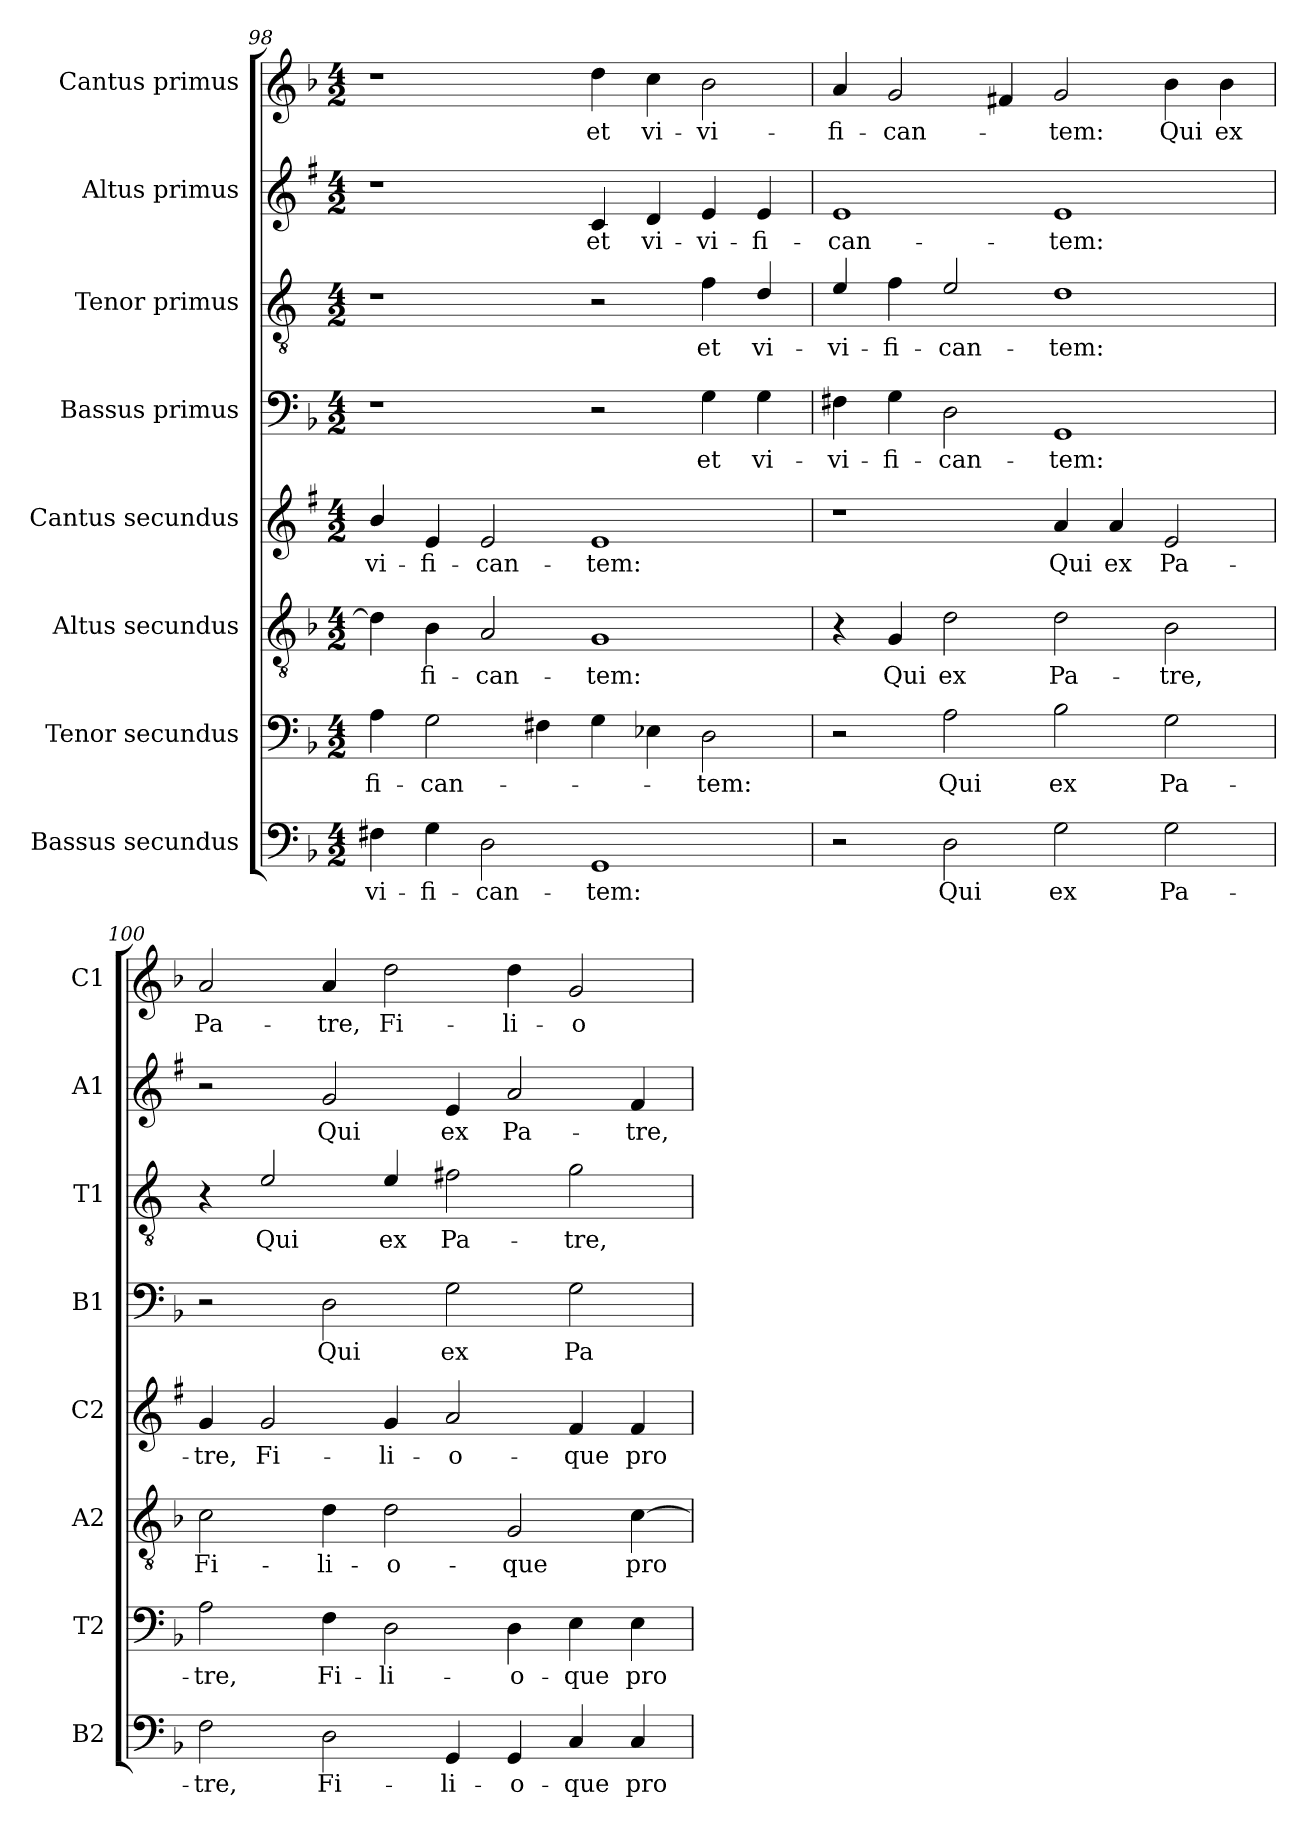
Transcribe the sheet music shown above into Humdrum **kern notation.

**kern	**text	**kern	**text	**kern	**text	**kern	**text	**kern	**text	**kern	**text	**kern	**text	**kern	**text
*part8	*part8	*part7	*part7	*part6	*part6	*part5	*part5	*part4	*part4	*part3	*part3	*part2	*part2	*part1	*part1
*staff8	*staff8	*staff7	*staff7	*staff6	*staff6	*staff5	*staff5	*staff4	*staff4	*staff3	*staff3	*staff2	*staff2	*staff1	*staff1
*I"Bassus secundus	*	*I"Tenor secundus	*	*I"Altus secundus	*	*I"Cantus secundus	*	*I"Bassus primus	*	*I"Tenor primus	*	*I"Altus primus	*	*I"Cantus primus	*
*I'B2	*	*I'T2	*	*I'A2	*	*I'C2	*	*I'B1	*	*I'T1	*	*I'A1	*	*I'C1	*
*clefF4	*	*clefF4	*	*clefGv2	*	*clefG2	*	*clefF4	*	*clefGv2	*	*clefG2	*	*clefG2	*
*	*	*	*	*	*	*ITrd1c2	*	*	*	*ITrd4c7	*	*ITrd1c2	*	*	*
*k[b-]	*	*k[b-]	*	*k[b-]	*	*k[b-]	*	*k[b-]	*	*k[b-]	*	*k[b-]	*	*k[b-]	*
*F:	*	*F:	*	*F:	*	*F:	*	*F:	*	*F:	*	*F:	*	*F:	*
*M4/2	*	*M4/2	*	*M4/2	*	*M4/2	*	*M4/2	*	*M4/2	*	*M4/2	*	*M4/2	*
=98	=98	=98	=98	=98	=98	=98	=98	=98	=98	=98	=98	=98	=98	=98	=98
!	!LO:LY:b	!	!LO:LY:b	!	!	!	!LO:LY:b	!	!	!	!	!	!	!	!
4F#X\	-vi-	4A\	-fi-	4d\]	.	4a/	-vi-	1r	.	1r	.	1r	.	1r	.
!	!LO:LY:b	!	!LO:LY:b	!	!LO:LY:b	!	!LO:LY:b	!	!	!	!	!	!	!	!
4G\	-fi-	2G\	-can-	4B-\	-fi-	4d/	-fi-	.	.	.	.	.	.	.	.
!	!LO:LY:b	!	!	!	!LO:LY:b	!	!LO:LY:b	!	!	!	!	!	!	!	!
2D\	-can-	.	.	2A/	-can-	2d/	-can-	.	.	.	.	.	.	.	.
.	.	4F#X\	.	.	.	.	.	.	.	.	.	.	.	.	.
!	!LO:LY:b	!	!	!	!LO:LY:b	!	!LO:LY:b	!	!	!	!	!	!LO:LY:b	!	!LO:LY:b
1GG	-tem:	4G\	.	1G	-tem:	1d	-tem:	2r	.	2r	.	4B-/	et	4dd\	et
!	!	!	!	!	!	!	!	!	!	!	!	!	!LO:LY:b	!	!LO:LY:b
.	.	4E-X\	.	.	.	.	.	.	.	.	.	4c/	vi-	4cc\	vi-
!	!	!	!LO:LY:b	!	!	!	!	!	!LO:LY:b	!	!LO:LY:b	!	!LO:LY:b	!	!LO:LY:b
.	.	2D\	-tem:	.	.	.	.	4G\	et	4B-\	et	4d/	-vi-	2b-\	-vi-
!	!	!	!	!	!	!	!	!	!LO:LY:b	!	!LO:LY:b	!	!LO:LY:b	!	!
.	.	.	.	.	.	.	.	4G\	vi-	4G/	vi-	4d/	-fi-	.	.
!!LO:LB:g=z
=99	=99	=99	=99	=99	=99	=99	=99	=99	=99	=99	=99	=99	=99	=99	=99
!	!	!	!	!	!	!	!	!	!LO:LY:b	!	!LO:LY:b	!	!LO:LY:b	!	!LO:LY:b
2r	.	2r	.	4r	.	1r	.	4F#X\	-vi-	4A/	-vi-	1d	-can-	4a/	-fi-
!	!	!	!	!	!LO:LY:b	!	!	!	!LO:LY:b	!	!LO:LY:b	!	!	!	!LO:LY:b
.	.	.	.	4G/	Qui	.	.	4G\	-fi-	4B-\	-fi-	.	.	2g/	-can-
!	!LO:LY:b	!	!LO:LY:b	!	!LO:LY:b	!	!	!	!LO:LY:b	!	!LO:LY:b	!	!	!	!
2D\	Qui	2A\	Qui	2d\	ex	.	.	2D\	-can-	2A/	-can-	.	.	.	.
.	.	.	.	.	.	.	.	.	.	.	.	.	.	4f#X/	.
!	!LO:LY:b	!	!LO:LY:b	!	!LO:LY:b	!	!LO:LY:b	!	!LO:LY:b	!	!LO:LY:b	!	!LO:LY:b	!	!LO:LY:b
2G\	ex	2B-\	ex	2d\	Pa-	4g/	Qui	1GG	-tem:	1G	-tem:	1d	-tem:	2g/	-tem:
!	!	!	!	!	!	!	!LO:LY:b	!	!	!	!	!	!	!	!
.	.	.	.	.	.	4g/	ex	.	.	.	.	.	.	.	.
!	!LO:LY:b	!	!LO:LY:b	!	!LO:LY:b	!	!LO:LY:b	!	!	!	!	!	!	!	!LO:LY:b
2G\	Pa-	2G\	Pa-	2B-\	-tre,	2d/	Pa-	.	.	.	.	.	.	4b-\	Qui
!	!	!	!	!	!	!	!	!	!	!	!	!	!	!	!LO:LY:b
.	.	.	.	.	.	.	.	.	.	.	.	.	.	4b-\	ex
=100	=100	=100	=100	=100	=100	=100	=100	=100	=100	=100	=100	=100	=100	=100	=100
!	!LO:LY:b	!	!LO:LY:b	!	!LO:LY:b	!	!LO:LY:b	!	!	!	!	!	!	!	!LO:LY:b
2F\	-tre,	2A\	-tre,	2c\	Fi-	4f/	-tre,	2r	.	4r	.	2r	.	2a/	Pa-
!	!	!	!	!	!	!	!LO:LY:b	!	!	!	!LO:LY:b	!	!	!	!
.	.	.	.	.	.	2f/	Fi-	.	.	2A/	Qui	.	.	.	.
!	!LO:LY:b	!	!LO:LY:b	!	!LO:LY:b	!	!	!	!LO:LY:b	!	!	!	!LO:LY:b	!	!LO:LY:b
2D\	Fi-	4F\	Fi-	4d\	-li-	.	.	2D\	Qui	.	.	2f/	Qui	4a/	-tre,
!	!	!	!LO:LY:b	!	!LO:LY:b	!	!LO:LY:b	!	!	!	!LO:LY:b	!	!	!	!LO:LY:b
.	.	2D\	-li-	2d\	-o-	4f/	-li-	.	.	4A/	ex	.	.	2dd\	Fi-
!	!LO:LY:b	!	!	!	!	!	!LO:LY:b	!	!LO:LY:b	!	!LO:LY:b	!	!LO:LY:b	!	!
4GG/	-li-	.	.	.	.	2g/	-o-	2G\	ex	2Bn\	Pa-	4d/	ex	.	.
!	!LO:LY:b	!	!LO:LY:b	!	!LO:LY:b	!	!	!	!	!	!	!	!LO:LY:b	!	!LO:LY:b
4GG/	-o-	4D\	-o-	2G/	-que	.	.	.	.	.	.	2g/	Pa-	4dd\	-li-
!	!LO:LY:b	!	!LO:LY:b	!	!	!	!LO:LY:b	!	!LO:LY:b	!	!LO:LY:b	!	!	!	!LO:LY:b
4C/	-que	4E\	-que	.	.	4e/	-que	2G\	Pa-	2c\	-tre,	.	.	2g/	-o-
!	!LO:LY:b	!	!LO:LY:b	!	!LO:LY:b	!	!LO:LY:b	!	!	!	!	!	!LO:LY:b	!	!
4C/	pro-	4E\	pro-	[4c\	pro-	4e/	pro-	.	.	.	.	4e/	-tre,	.	.
=	=	=	=	=	=	=	=	=	=	=	=	=	=	=	=
*-	*-	*-	*-	*-	*-	*-	*-	*-	*-	*-	*-	*-	*-	*-	*-
